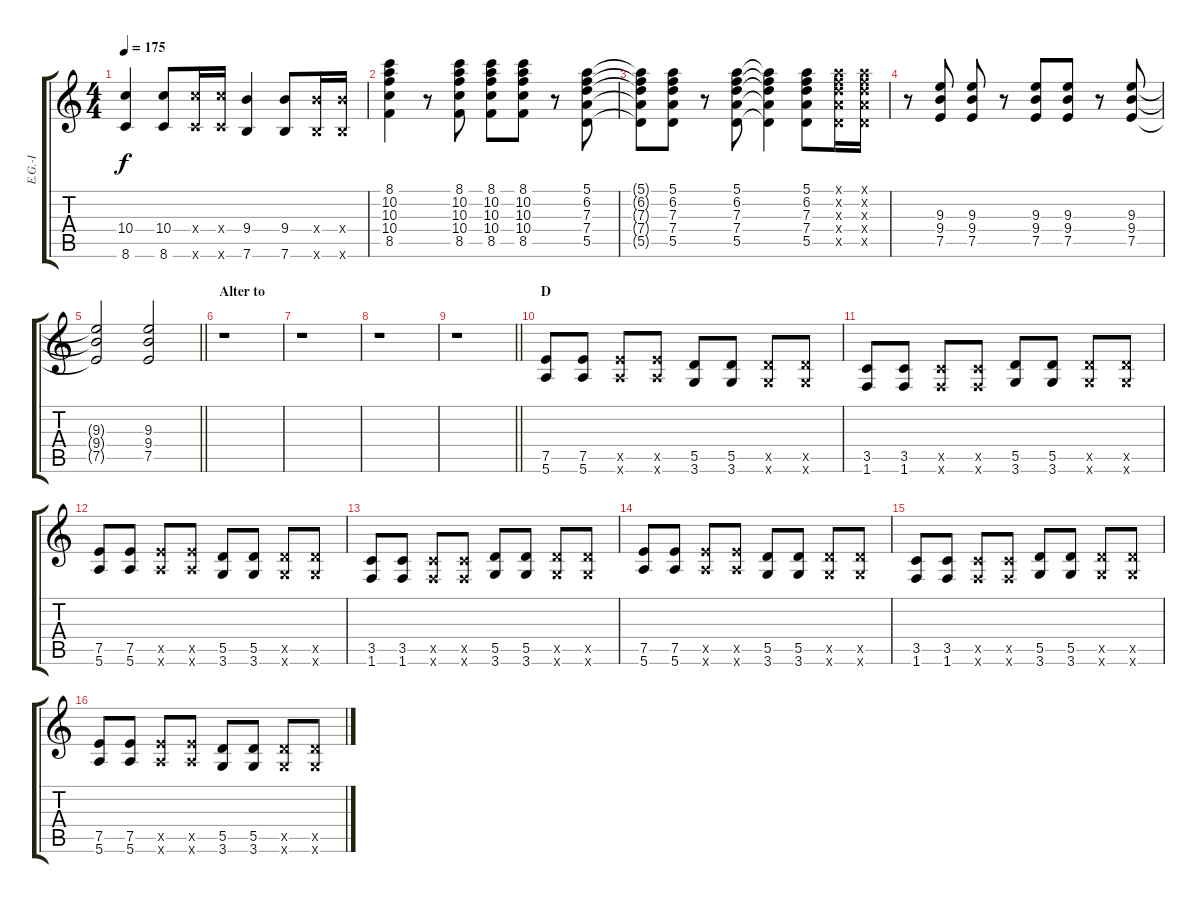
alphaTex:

\track ("E.G.-I" "E.G.-I") {instrument overdrivenguitar}
\staff {score tabs}
\tuning (E4 B3 G3 D3 A2 E2) {hide}
\ts (4 4)
\tempo 175
\clef g2
\ks c
(10.4 8.6).4{dy f} (10.4 8.6).8 (10.4{x} 8.6{x}).16 (10.4{x} 8.6{x}).16 (9.4 7.6).4 (9.4 7.6).8 (9.4{x} 7.6{x}).16 (9.4{x} 7.6{x}).16 |
(8.1 10.2 10.3 10.4 8.5).4 r.8 (8.1 10.2 10.3 10.4 8.5).8 (8.1 10.2 10.3 10.4 8.5).8 (8.1 10.2 10.3 10.4 8.5).8 r.8 (5.1 6.2 7.3 7.4 5.5).8 |
(5.1{t} 6.2{t} 7.3{t} 7.4{t} 5.5{t}).8 (5.1 6.2 7.3 7.4 5.5).8 r.8 (5.1 6.2 7.3 7.4 5.5).8 (5.1{t} 6.2{t} 7.3{t} 7.4{t} 5.5{t}).4 (5.1 6.2 7.3 7.4 5.5).8 (5.1{x} 6.2{x} 7.3{x} 7.4{x} 5.5{x}).16 (5.1{x} 6.2{x} 7.3{x} 7.4{x} 5.5{x}).16 |
r.8 (9.3 9.4 7.5).8 (9.3 9.4 7.5).8 r.8 (9.3 9.4 7.5).8 (9.3 9.4 7.5).8 r.8 (9.3 9.4 7.5).8 |
\barLineRight lightlight
(9.3{t} 9.4{t} 7.5{t}).2 (9.3 9.4 7.5).2 |
\section ("" "Alter to")
r.1 |
r.1 |
r.1 |
\barLineRight lightlight
r.1 |
\section ("" "D")
(7.5 5.6).8 (7.5 5.6).8 (7.5{x} 5.6{x}).8 (7.5{x} 5.6{x}).8 (5.5 3.6).8 (5.5 3.6).8 (5.5{x} 3.6{x}).8 (5.5{x} 3.6{x}).8 |
(3.5 1.6).8 (3.5 1.6).8 (3.5{x} 1.6{x}).8 (3.5{x} 1.6{x}).8 (5.5 3.6).8 (5.5 3.6).8 (5.5{x} 3.6{x}).8 (5.5{x} 3.6{x}).8 |
(7.5 5.6).8 (7.5 5.6).8 (7.5{x} 5.6{x}).8 (7.5{x} 5.6{x}).8 (5.5 3.6).8 (5.5 3.6).8 (5.5{x} 3.6{x}).8 (5.5{x} 3.6{x}).8 |
(3.5 1.6).8 (3.5 1.6).8 (3.5{x} 1.6{x}).8 (3.5{x} 1.6{x}).8 (5.5 3.6).8 (5.5 3.6).8 (5.5{x} 3.6{x}).8 (5.5{x} 3.6{x}).8 |
(7.5 5.6).8 (7.5 5.6).8 (7.5{x} 5.6{x}).8 (7.5{x} 5.6{x}).8 (5.5 3.6).8 (5.5 3.6).8 (5.5{x} 3.6{x}).8 (5.5{x} 3.6{x}).8 |
(3.5 1.6).8 (3.5 1.6).8 (3.5{x} 1.6{x}).8 (3.5{x} 1.6{x}).8 (5.5 3.6).8 (5.5 3.6).8 (5.5{x} 3.6{x}).8 (5.5{x} 3.6{x}).8 |
(7.5 5.6).8 (7.5 5.6).8 (7.5{x} 5.6{x}).8 (7.5{x} 5.6{x}).8 (5.5 3.6).8 (5.5 3.6).8 (5.5{x} 3.6{x}).8 (5.5{x} 3.6{x}).8
